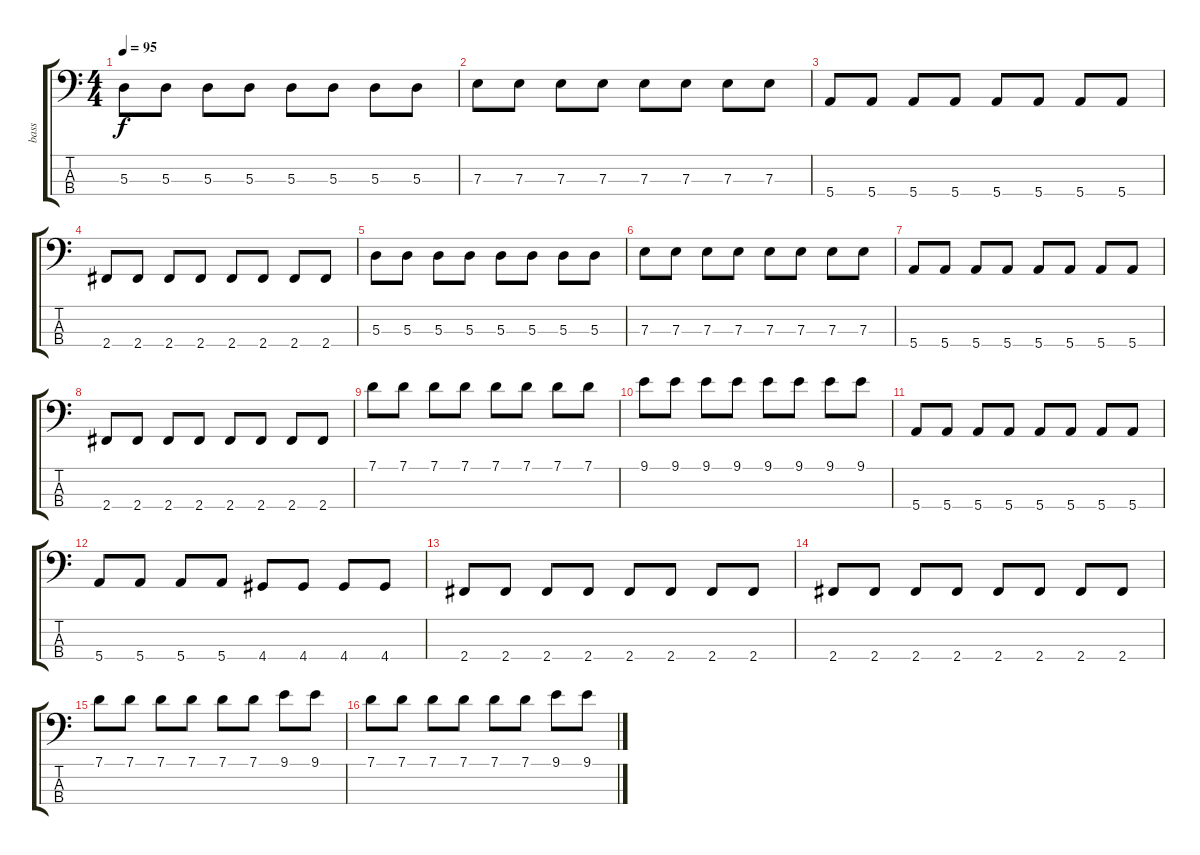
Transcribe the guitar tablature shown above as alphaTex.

\track ("bass" "bass") {instrument electricbassfinger}
\staff {score tabs}
\tuning (G2 D2 A1 E1) {hide}
\ts (4 4)
\tempo 95
\clef f4
\ks c
5.3.8{dy f} 5.3.8 5.3.8 5.3.8 5.3.8 5.3.8 5.3.8 5.3.8 |
7.3.8 7.3.8 7.3.8 7.3.8 7.3.8 7.3.8 7.3.8 7.3.8 |
5.4.8 5.4.8 5.4.8 5.4.8 5.4.8 5.4.8 5.4.8 5.4.8 |
2.4.8 2.4.8 2.4.8 2.4.8 2.4.8 2.4.8 2.4.8 2.4.8 |
5.3.8 5.3.8 5.3.8 5.3.8 5.3.8 5.3.8 5.3.8 5.3.8 |
7.3.8 7.3.8 7.3.8 7.3.8 7.3.8 7.3.8 7.3.8 7.3.8 |
5.4.8 5.4.8 5.4.8 5.4.8 5.4.8 5.4.8 5.4.8 5.4.8 |
2.4.8 2.4.8 2.4.8 2.4.8 2.4.8 2.4.8 2.4.8 2.4.8 |
7.1.8 7.1.8 7.1.8 7.1.8 7.1.8 7.1.8 7.1.8 7.1.8 |
9.1.8 9.1.8 9.1.8 9.1.8 9.1.8 9.1.8 9.1.8 9.1.8 |
5.4.8 5.4.8 5.4.8 5.4.8 5.4.8 5.4.8 5.4.8 5.4.8 |
5.4.8 5.4.8 5.4.8 5.4.8 4.4.8 4.4.8 4.4.8 4.4.8 |
2.4.8 2.4.8 2.4.8 2.4.8 2.4.8 2.4.8 2.4.8 2.4.8 |
2.4.8 2.4.8 2.4.8 2.4.8 2.4.8 2.4.8 2.4.8 2.4.8 |
7.1.8 7.1.8 7.1.8 7.1.8 7.1.8 7.1.8 9.1.8 9.1.8 |
7.1.8 7.1.8 7.1.8 7.1.8 7.1.8 7.1.8 9.1.8 9.1.8
